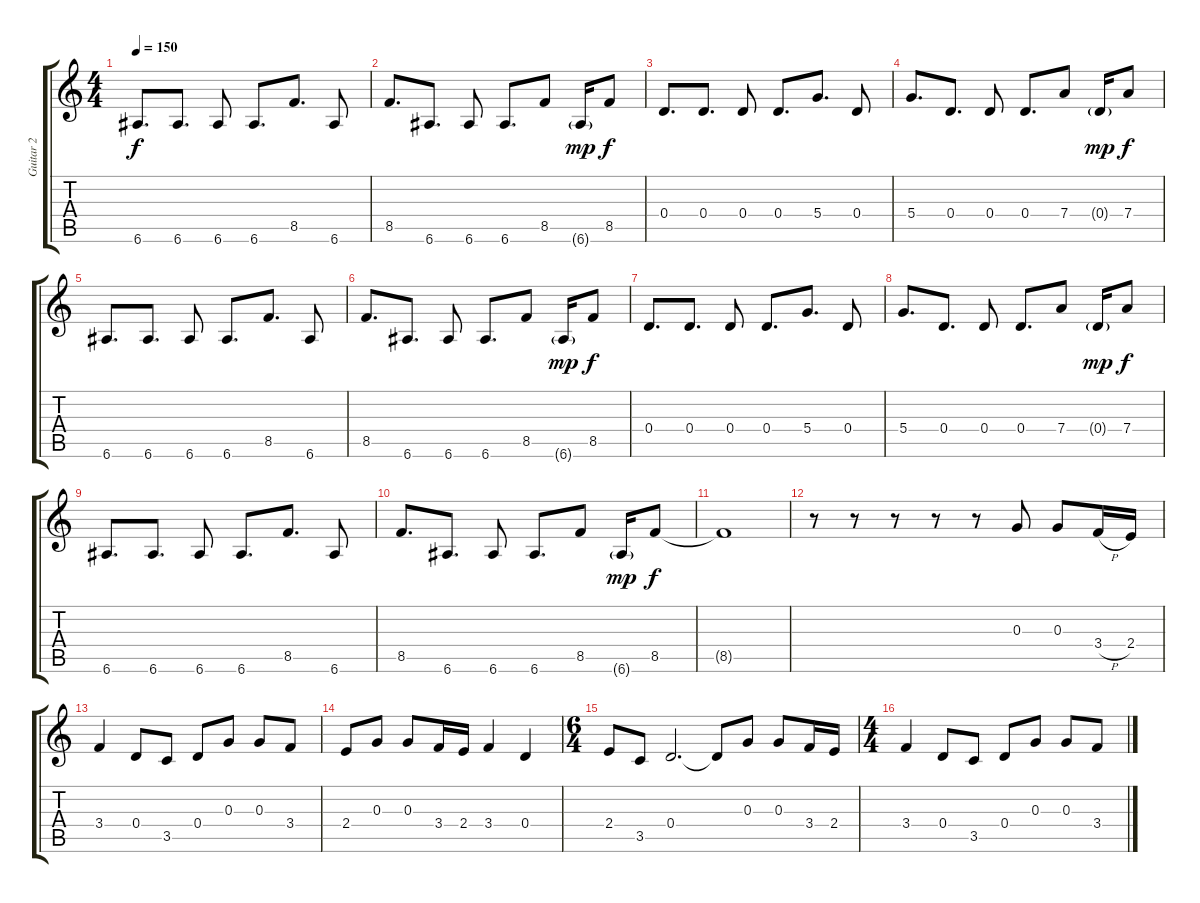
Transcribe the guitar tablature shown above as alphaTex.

\track ("Guitar 2" "Guitar 2") {instrument distortionguitar}
\staff {score tabs}
\tuning (E4 B3 G3 D3 A2 E2) {hide}
\ts (4 4)
\tempo 150
\clef g2
\ks c
6.6.8{d dy f} 6.6.8{d} 6.6.8 6.6.8{d} 8.5.8{d} 6.6.8 |
8.5.8{d} 6.6.8{d} 6.6.8 6.6.8{d} 8.5.8 6.6{g}.16{dy mp} 8.5.8{dy f} |
0.4.8{d} 0.4.8{d} 0.4.8 0.4.8{d} 5.4.8{d} 0.4.8 |
5.4.8{d} 0.4.8{d} 0.4.8 0.4.8{d} 7.4.8 0.4{g}.16{dy mp} 7.4.8{dy f} |
6.6.8{d} 6.6.8{d} 6.6.8 6.6.8{d} 8.5.8{d} 6.6.8 |
8.5.8{d} 6.6.8{d} 6.6.8 6.6.8{d} 8.5.8 6.6{g}.16{dy mp} 8.5.8{dy f} |
0.4.8{d} 0.4.8{d} 0.4.8 0.4.8{d} 5.4.8{d} 0.4.8 |
5.4.8{d} 0.4.8{d} 0.4.8 0.4.8{d} 7.4.8 0.4{g}.16{dy mp} 7.4.8{dy f} |
6.6.8{d} 6.6.8{d} 6.6.8 6.6.8{d} 8.5.8{d} 6.6.8 |
8.5.8{d} 6.6.8{d} 6.6.8 6.6.8{d} 8.5.8 6.6{g}.16{dy mp} 8.5.8{dy f} |
8.5{t}.1 |
r.8 r.8 r.8 r.8 r.8 0.3.8 0.3.8 3.4{h}.16 2.4.16 |
3.4.4 0.4.8 3.5.8 0.4.8 0.3.8 0.3.8 3.4.8 |
2.4.8 0.3.8 0.3.8 3.4.16 2.4.16 3.4.4 0.4.4 |
\ts (6 4)
2.4.8 3.5.8 0.4.2{d} 0.4{t}.8 0.3.8 0.3.8 3.4.16 2.4.16 |
\ts (4 4)
3.4.4 0.4.8 3.5.8 0.4.8 0.3.8 0.3.8 3.4.8
